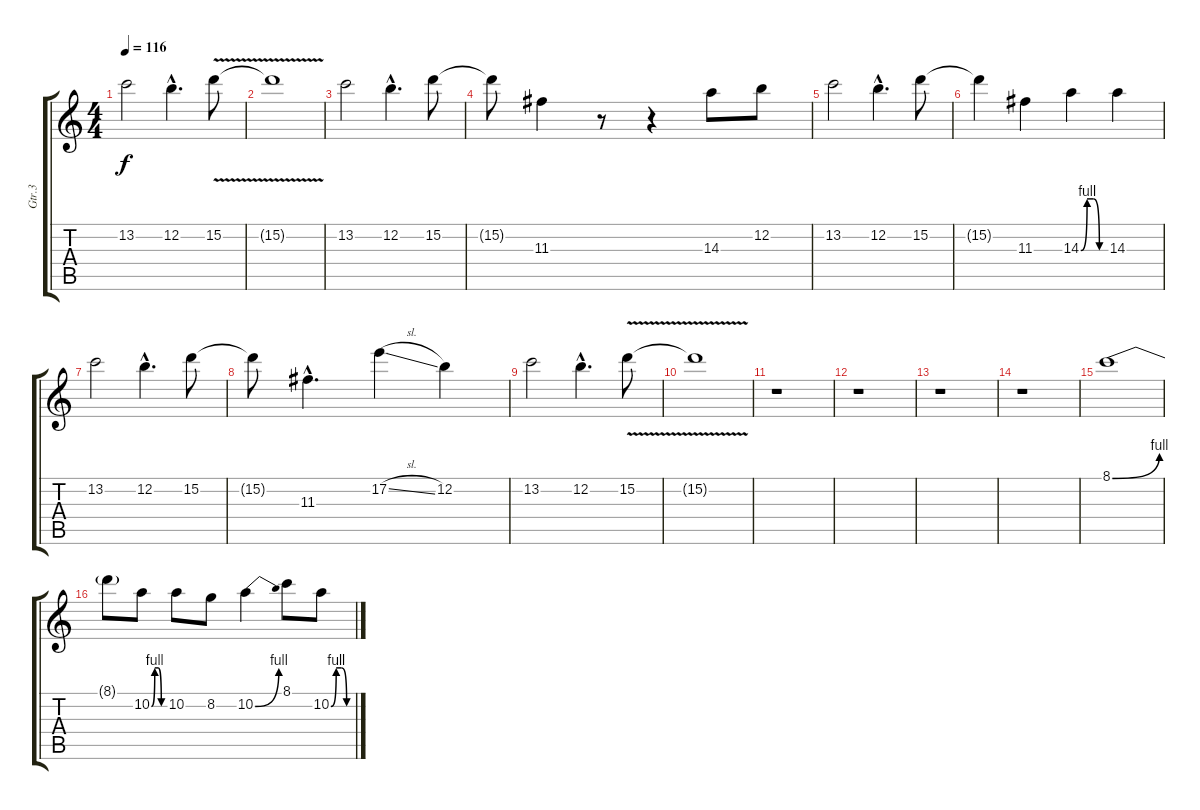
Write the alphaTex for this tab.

\track ("Gtr.3" "Gtr.3") {instrument distortionguitar}
\staff {score tabs}
\tuning (E4 B3 G3 D3 A2 E2) {hide}
\ts (4 4)
\tempo 116
\clef g2
\ks c
13.2.2{dy f} 12.2{hac}.4{d} 15.2{v}.8 |
15.2{t}.1 |
13.2.2 12.2{hac}.4{d} 15.2.8 |
15.2{t}.8 11.3.4 r.8 r.4 14.3.8 12.2.8 |
13.2.2 12.2{hac}.4{d} 15.2.8 |
15.2{t}.4 11.3.4 14.3{be (custom 0 0 15 4 30 4 45 0 60 0)}.4 14.3.4 |
13.2.2 12.2{hac}.4{d} 15.2.8 |
15.2{t}.8 11.3{hac}.4{d} 17.2{sl}.4 12.2.4 |
13.2.2 12.2{hac}.4{d} 15.2{v}.8 |
15.2{t}.1 |
r.1 |
r.1 |
r.1 |
r.1 |
8.1{be (bend 0 0 60 4)}.1 |
8.1{t}.8 10.2{be (custom 0 0 15 4 30 4 45 0 60 0)}.8 10.2.8 8.2.8 10.2{be (bend 0 0 60 4)}.4 8.1.8 10.2{be (custom 0 0 15 4 30 4 45 0 60 0)}.8
